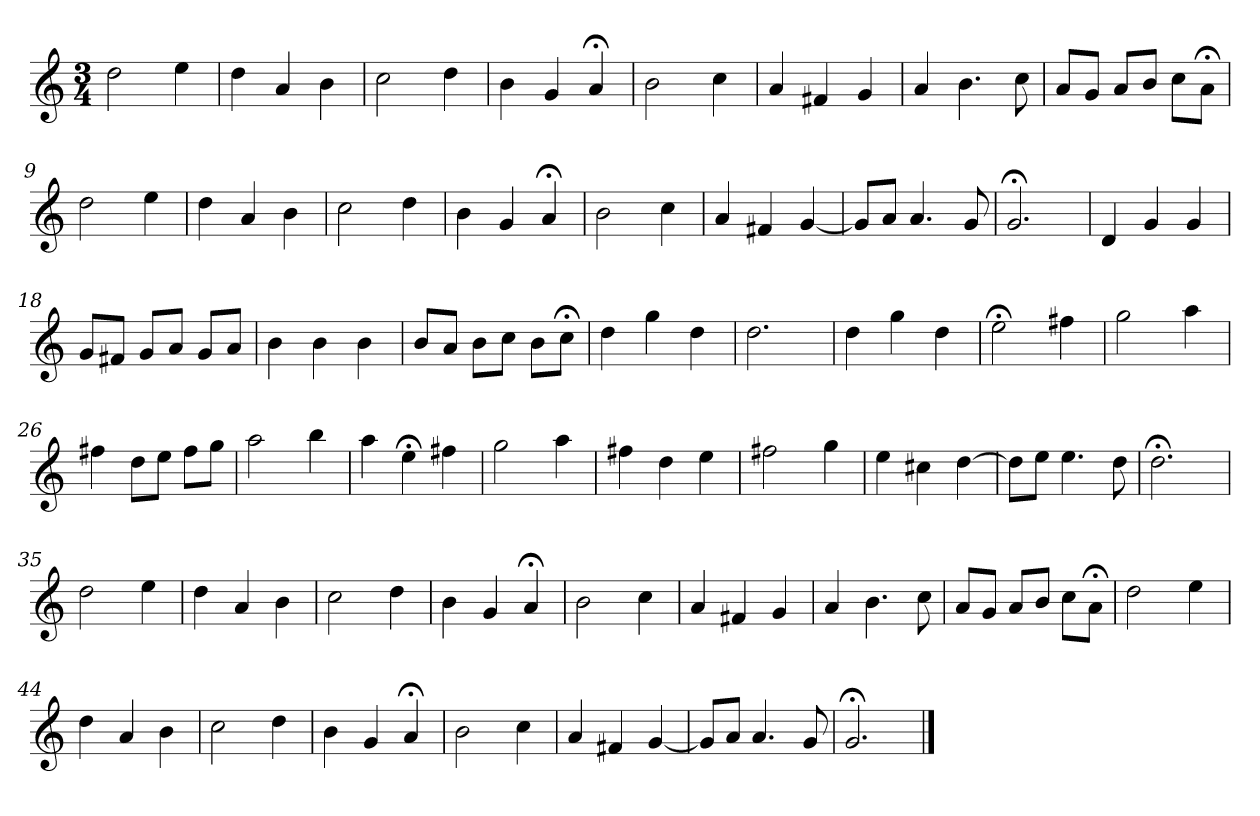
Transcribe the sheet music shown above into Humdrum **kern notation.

**kern
*part1
*staff1
*k[]
*C:
*M3/4
*MM120
=1
2dd
4ee
=2
4dd
4a
4b
=3
2cc
4dd
=4
4b
4g
4a;<
=5
2b
4cc
=6
4a
4f#X
4g
=7
4a
4.b
8cc
=8
8aL
8gJ
8aL
8bJ
8ccL
8a;<J
=9
2dd
4ee
=10
4dd
4a
4b
=11
2cc
4dd
=12
4b
4g
4a;<
=13
2b
4cc
=14
4a
4f#X
[4g
=15
8gL]
8aJ
4.a
8g
=16
2.g;<
=17
4d
4g
4g
=18
8gL
8f#XJ
8gL
8aJ
8gL
8aJ
=19
4b
4b
4b
=20
8bL
8aJ
8bL
8ccJ
8bL
8cc;<J
=21
4dd
4gg
4dd
=22
2.dd
=23
4dd
4gg
4dd
=24
2ee;<
4ff#X
=25
2gg
4aa
=26
4ff#X
8ddL
8eeJ
8ff#L
8ggJ
=27
2aa
4bb
=28
4aa
4ee;<
4ff#X
=29
2gg
4aa
=30
4ff#X
4dd
4ee
=31
2ff#X
4gg
=32
4ee
4cc#X
[4dd
=33
8ddL]
8eeJ
4.ee
8dd
=34
2.dd;<
=35
2dd
4ee
=36
4dd
4a
4b
=37
2cc
4dd
=38
4b
4g
4a;<
=39
2b
4cc
=40
4a
4f#X
4g
=41
4a
4.b
8cc
=42
8aL
8gJ
8aL
8bJ
8ccL
8a;<J
=43
2dd
4ee
=44
4dd
4a
4b
=45
2cc
4dd
=46
4b
4g
4a;<
=47
2b
4cc
=48
4a
4f#X
[4g
=49
8gL]
8aJ
4.a
8g
=50
2.g;<
==
*-
